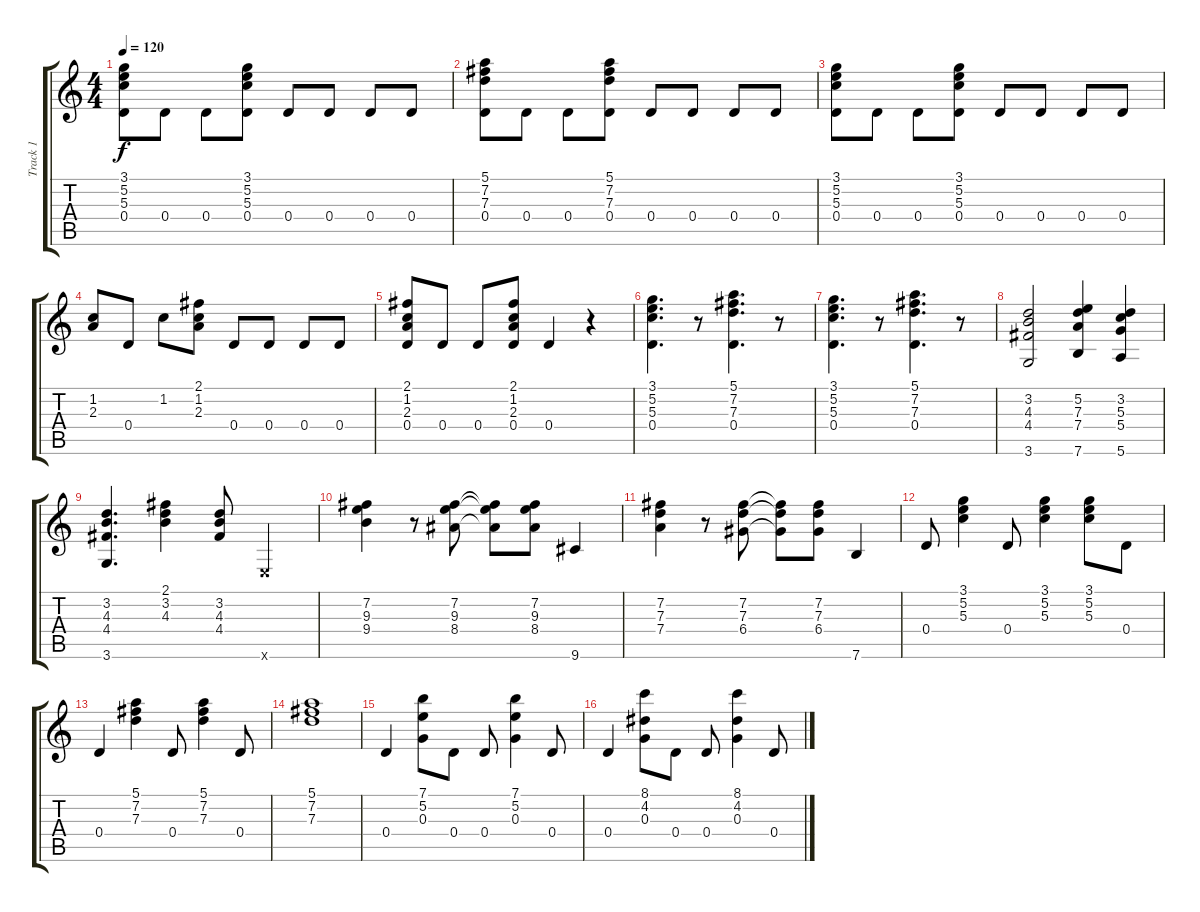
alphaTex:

\track ("Track 1" "Track 1") {instrument acousticguitarsteel}
\staff {score tabs}
\tuning (E4 B3 G3 D3 A2 E2) {hide}
\ts (4 4)
\tempo 120
\clef g2
\ks c
(3.1 5.2 5.3 0.4).8{dy f} 0.4.8 0.4.8 (3.1 5.2 5.3 0.4).8 0.4.8 0.4.8 0.4.8 0.4.8 |
(5.1 7.2 7.3 0.4).8 0.4.8 0.4.8 (5.1 7.2 7.3 0.4).8 0.4.8 0.4.8 0.4.8 0.4.8 |
(3.1 5.2 5.3 0.4).8 0.4.8 0.4.8 (3.1 5.2 5.3 0.4).8 0.4.8 0.4.8 0.4.8 0.4.8 |
(1.2 2.3).8 0.4.8 1.2.8 (2.1 1.2 2.3).8 0.4.8 0.4.8 0.4.8 0.4.8 |
(2.1 1.2 2.3 0.4).8 0.4.8 0.4.8 (2.1 1.2 2.3 0.4).8 0.4.4 r.4 |
(3.1 5.2 5.3 0.4).4{d} r.8 (5.1 7.2 7.3 0.4).4{d} r.8 |
(3.1 5.2 5.3 0.4).4{d} r.8 (5.1 7.2 7.3 0.4).4{d} r.8 |
(3.2 4.3 4.4 3.6).2 (5.2 7.3 7.4 7.6).4 (3.2 5.3 5.4 5.6).4 |
(3.2 4.3 4.4 3.6).4{d} (2.1 3.2 4.3).4 (3.2 4.3 4.4).8 0.6{x}.4 |
(7.2 9.3 9.4).4 r.8 (7.2 9.3 8.4).8 (7.2{t} 9.3{t} 8.4{t}).8 (7.2 9.3 8.4).8 9.6.4 |
(7.2 7.3 7.4).4 r.8 (7.2 7.3 6.4).8 (7.2{t} 7.3{t} 6.4{t}).8 (7.2 7.3 6.4).8 7.6.4 |
0.4.8 (3.1 5.2 5.3).4 0.4.8 (3.1 5.2 5.3).4 (3.1 5.2 5.3).8 0.4.8 |
0.4.4 (5.1 7.2 7.3).4 0.4.8 (5.1 7.2 7.3).4 0.4.8 |
(5.1 7.2 7.3).1 |
0.4.4 (7.1 5.2 0.3).8 0.4.8 0.4.8 (7.1 5.2 0.3).4 0.4.8 |
0.4.4 (8.1 4.2 0.3).8 0.4.8 0.4.8 (8.1 4.2 0.3).4 0.4.8
